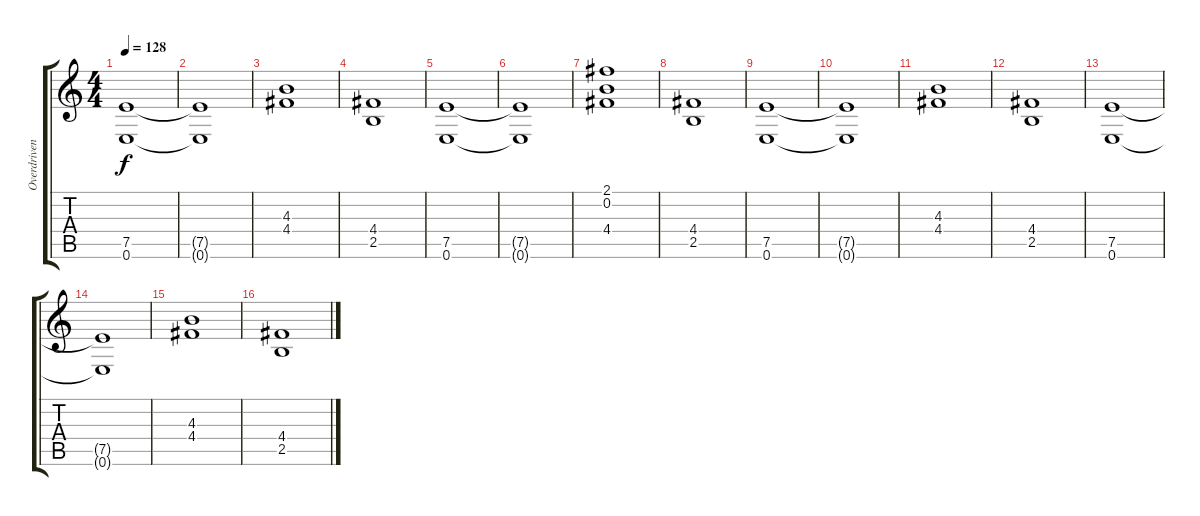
\track ("Overdriven Guitar I" "Overdriven") {instrument overdrivenguitar}
\staff {score tabs}
\tuning (E4 B3 G3 D3 A2 E2) {hide}
\ts (4 4)
\tempo 128
\clef g2
\ks c
(7.5 0.6).1{dy f} |
(7.5{t} 0.6{t}).1{volume 10} |
(4.3 4.4).1 |
(4.4 2.5).1 |
(7.5 0.6).1{volume 11} |
(7.5{t} 0.6{t}).1 |
(2.1 0.2 4.4).1 |
(4.4 2.5).1{volume 13} |
(7.5 0.6).1 |
(7.5{t} 0.6{t}).1 |
(4.3 4.4).1 |
(4.4 2.5).1 |
(7.5 0.6).1 |
(7.5{t} 0.6{t}).1 |
(4.3 4.4).1 |
(4.4 2.5).1
